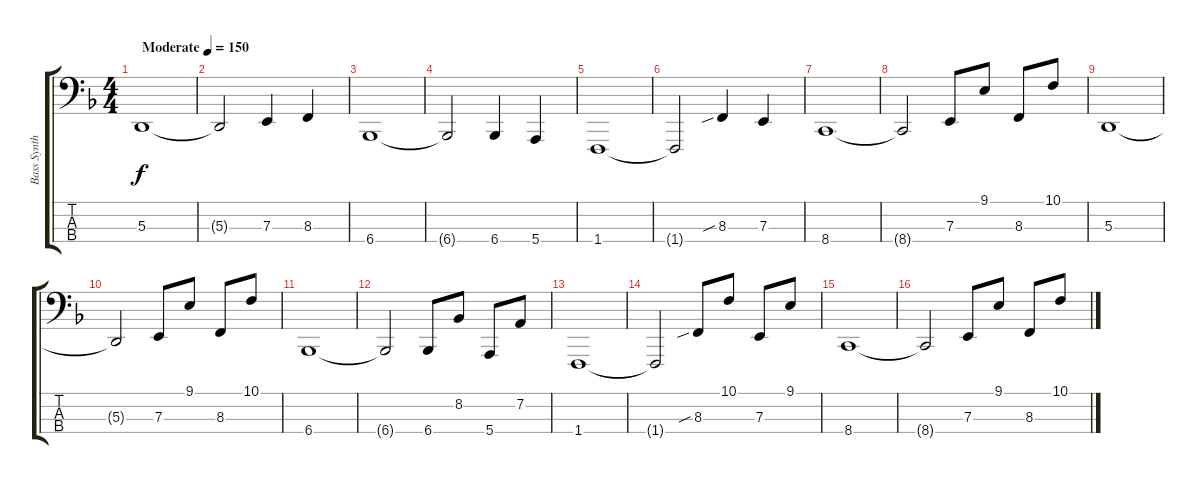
\track ("Bass Synth" "Bass Synth") {instrument lead2sawtooth}
\staff {score tabs}
\tuning (G2 D2 A1 E1) {hide}
\ts (4 4)
\tempo (150 "Moderate")
\clef f4
\ks f
5.3.1{dy f instrument lead2sawtooth} |
5.3{t}.2 7.3.4 8.3.4 |
6.4.1 |
6.4{t}.2 6.4.4 5.4.4 |
1.4.1 |
1.4{t}.2 8.3{sib}.4 7.3.4 |
8.4.1 |
8.4{t}.2 7.3.8 9.1.8 8.3.8 10.1.8 |
5.3.1 |
5.3{t}.2 7.3.8 9.1.8 8.3.8 10.1.8 |
6.4.1 |
6.4{t}.2 6.4.8 8.2.8 5.4.8 7.2.8 |
1.4.1 |
1.4{t}.2 8.3{sib}.8 10.1.8 7.3.8 9.1.8 |
8.4.1 |
8.4{t}.2 7.3.8 9.1.8 8.3.8 10.1.8
